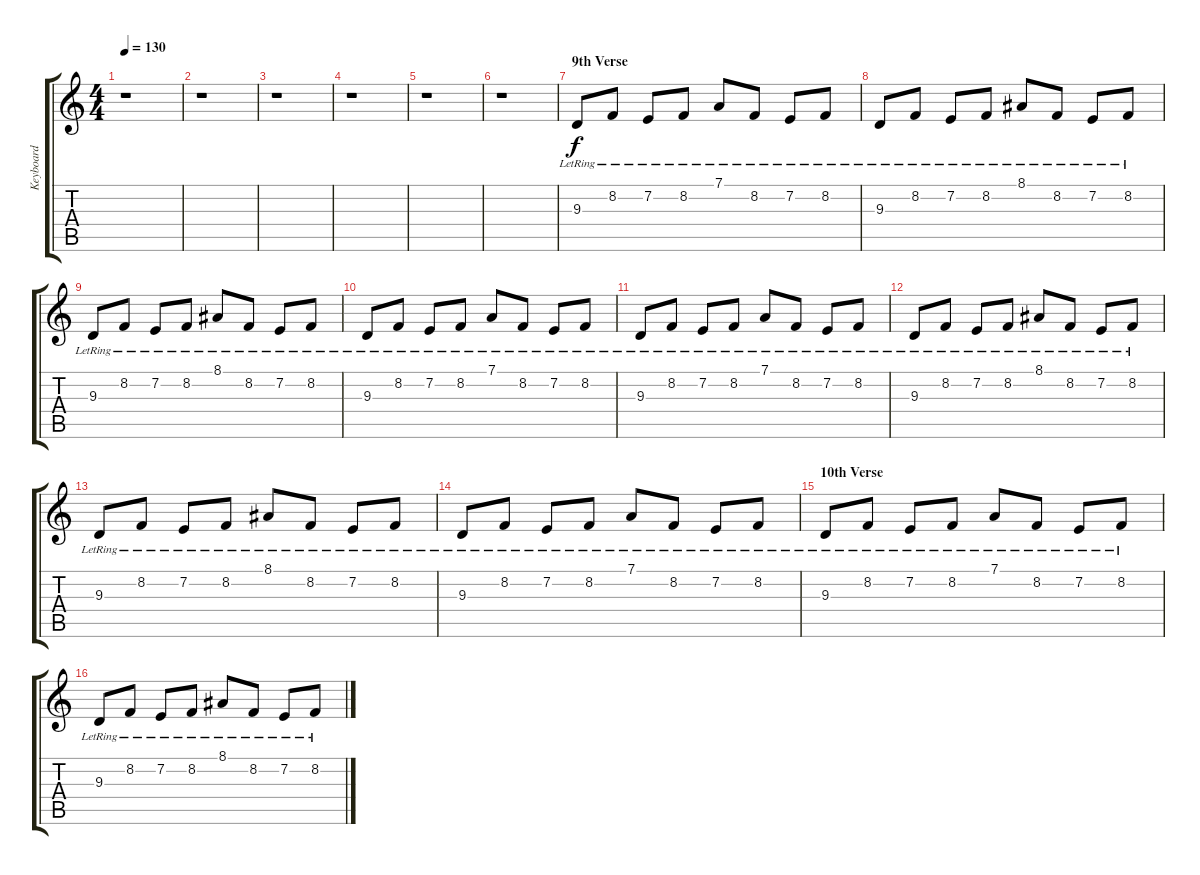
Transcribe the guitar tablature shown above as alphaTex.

\track ("Keyboard" "Keyboard") {instrument acousticgrandpiano}
\staff {score tabs}
\tuning (D4 A3 F3 C3 G2 D2) {hide}
\ts (4 4)
\tempo 130
\clef g2
\ks c
r.1{dy f} |
r.1 |
r.1 |
r.1 |
r.1 |
r.1 |
\section ("" "9th Verse")
9.3{lr}.8{volume 16 instrument harpsichord} 8.2{lr}.8 7.2{lr}.8 8.2{lr}.8 7.1{lr}.8 8.2{lr}.8 7.2{lr}.8 8.2{lr}.8 |
9.3{lr}.8 8.2{lr}.8 7.2{lr}.8 8.2{lr}.8 8.1{lr}.8 8.2{lr}.8 7.2{lr}.8 8.2{lr}.8 |
9.3{lr}.8 8.2{lr}.8 7.2{lr}.8 8.2{lr}.8 8.1{lr}.8 8.2{lr}.8 7.2{lr}.8 8.2{lr}.8 |
9.3{lr}.8 8.2{lr}.8 7.2{lr}.8 8.2{lr}.8 7.1{lr}.8 8.2{lr}.8 7.2{lr}.8 8.2{lr}.8 |
9.3{lr}.8{volume 16 instrument harpsichord} 8.2{lr}.8 7.2{lr}.8 8.2{lr}.8 7.1{lr}.8 8.2{lr}.8 7.2{lr}.8 8.2{lr}.8 |
9.3{lr}.8 8.2{lr}.8 7.2{lr}.8 8.2{lr}.8 8.1{lr}.8 8.2{lr}.8 7.2{lr}.8 8.2{lr}.8 |
9.3{lr}.8 8.2{lr}.8 7.2{lr}.8 8.2{lr}.8 8.1{lr}.8 8.2{lr}.8 7.2{lr}.8 8.2{lr}.8 |
9.3{lr}.8 8.2{lr}.8 7.2{lr}.8 8.2{lr}.8 7.1{lr}.8 8.2{lr}.8 7.2{lr}.8 8.2{lr}.8 |
\section ("" "10th Verse")
9.3{lr}.8{volume 16 instrument harpsichord} 8.2{lr}.8 7.2{lr}.8 8.2{lr}.8 7.1{lr}.8 8.2{lr}.8 7.2{lr}.8 8.2{lr}.8 |
9.3{lr}.8 8.2{lr}.8 7.2{lr}.8 8.2{lr}.8 8.1{lr}.8 8.2{lr}.8 7.2{lr}.8 8.2{lr}.8
